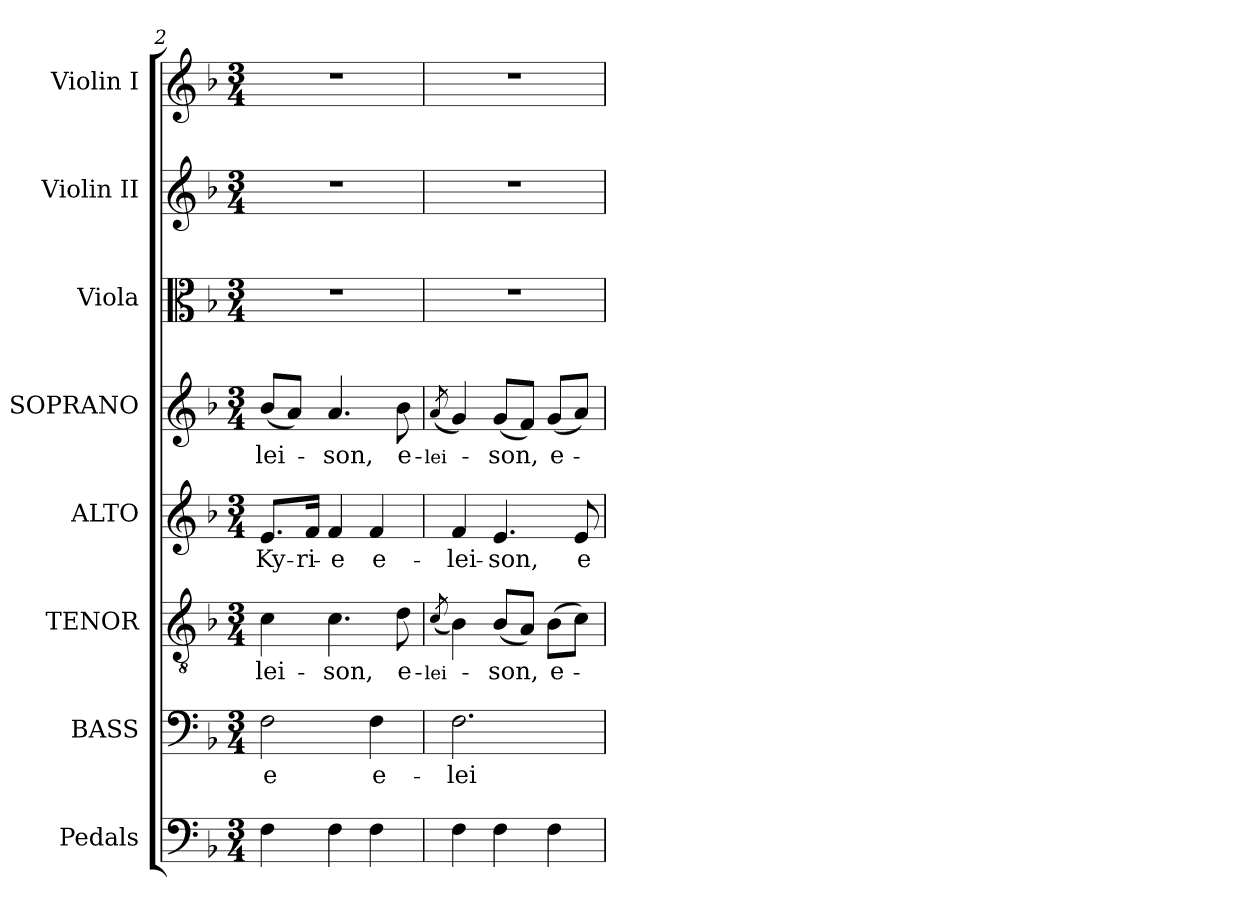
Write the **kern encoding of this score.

**kern	**kern	**text	**kern	**text	**kern	**text	**kern	**text	**kern	**kern	**kern
*part8	*part7	*part7	*part6	*part6	*part5	*part5	*part4	*part4	*part3	*part2	*part1
*staff8	*staff7	*staff7	*staff6	*staff6	*staff5	*staff5	*staff4	*staff4	*staff3	*staff2	*staff1
*I"Pedals	*I"BASS	*	*I"TENOR	*	*I"ALTO	*	*I"SOPRANO	*	*I"Viola	*I"Violin II	*I"Violin I
*	*I'B.	*	*I'T.	*	*I'A.	*	*I'S.	*	*I'Vla.	*I'Vln. II	*I'Vln. I
*clefF4	*clefF4	*	*clefGv2	*	*clefG2	*	*clefG2	*	*clefC3	*clefG2	*clefG2
*	*	*	*ITrd7c12	*	*	*	*	*	*	*	*
*k[b-]	*k[b-]	*	*k[b-]	*	*k[b-]	*	*k[b-]	*	*k[b-]	*k[b-]	*k[b-]
*F:	*F:	*	*F:	*	*F:	*	*F:	*	*F:	*F:	*F:
*M3/4	*M3/4	*	*M3/4	*	*M3/4	*	*M3/4	*	*M3/4	*M3/4	*M3/4
=2	=2	=2	=2	=2	=2	=2	=2	=2	=2	=2	=2
!	!	!LO:LY:b:color=#000000	!	!	!	!	!	!	!	!	!
!	!	!	!	!LO:LY:b:color=#000000	!	!	!	!	!	!	!
!	!	!	!	!	!	!LO:LY:b:color=#000000	!	!	!	!	!
!	!	!	!	!	!	!	!	!LO:LY:b:color=#000000	!LO:N:vis=1	!LO:N:vis=1	!LO:N:vis=1
4Fi\	2Fi\	-e	4Ci\	-lei-	8.ei/L	Ky-	(8b-i/L	-lei-	2.r	2.r	2.r
.	.	.	.	.	.	.	8ai/J)	.	.	.	.
!	!	!	!	!	!	!LO:LY:b:color=#000000	!	!	!	!	!
.	.	.	.	.	16fi/Jk	-ri-	.	.	.	.	.
!	!	!	!	!LO:LY:b:color=#000000	!	!	!	!	!	!	!
!	!	!	!	!	!	!LO:LY:b:color=#000000	!	!	!	!	!
!	!	!	!	!	!	!	!	!LO:LY:b:color=#000000	!	!	!
4Fi\	.	.	4.Ci\	-son,	4fi/	-e	4.ai/	-son,	.	.	.
!	!	!LO:LY:b:color=#000000	!	!	!	!	!	!	!	!	!
!	!	!	!	!	!	!LO:LY:b:color=#000000	!	!	!	!	!
4Fi\	4Fi\	e-	.	.	4fi/	e-	.	.	.	.	.
!	!	!	!	!LO:LY:b:color=#000000	!	!	!	!	!	!	!
!	!	!	!	!	!	!	!	!LO:LY:b:color=#000000	!	!	!
.	.	.	8Di\	e-	.	.	8b-i\	e-	.	.	.
=3	=3	=3	=3	=3	=3	=3	=3	=3	=3	=3	=3
!	!	!	!	!	!	!	!	!LO:LY:b:color=#000000	!	!	!
!	!	!	!	!LO:LY:b:color=#000000	!	!	!	!	!	!	!
.	.	.	(8qCi/	-lei-	.	.	(8qai/	-lei-	.	.	.
!	!	!LO:LY:b:color=#000000	!	!	!	!	!	!	!	!	!
!	!	!	!	!	!	!LO:LY:b:color=#000000	!	!	!LO:N:vis=1	!LO:N:vis=1	!LO:N:vis=1
4Fi\	2.Fi\	-lei-	4BB-i\)	.	4fi/	-lei-	4gi/)	.	2.r	2.r	2.r
!	!	!	!	!LO:LY:b:color=#000000	!	!	!	!	!	!	!
!	!	!	!	!	!	!LO:LY:b:color=#000000	!	!	!	!	!
!	!	!	!	!	!	!	!	!LO:LY:b:color=#000000	!	!	!
4Fi\	.	.	(8BB-i/L	-son,	4.ei/	-son,	(8gi/L	-son,	.	.	.
.	.	.	8AAi/J)	.	.	.	8fi/J)	.	.	.	.
!	!	!	!	!LO:LY:b:color=#000000	!	!	!	!	!	!	!
!	!	!	!	!	!	!	!	!LO:LY:b:color=#000000	!	!	!
4Fi\	.	.	(8BB-i\L	e-	.	.	(8gi/L	e-	.	.	.
!	!	!	!	!	!	!LO:LY:b:color=#000000	!	!	!	!	!
.	.	.	8Ci\J)	.	8ei/	e-	8ai/J)	.	.	.	.
=	=	=	=	=	=	=	=	=	=	=	=
*-	*-	*-	*-	*-	*-	*-	*-	*-	*-	*-	*-
